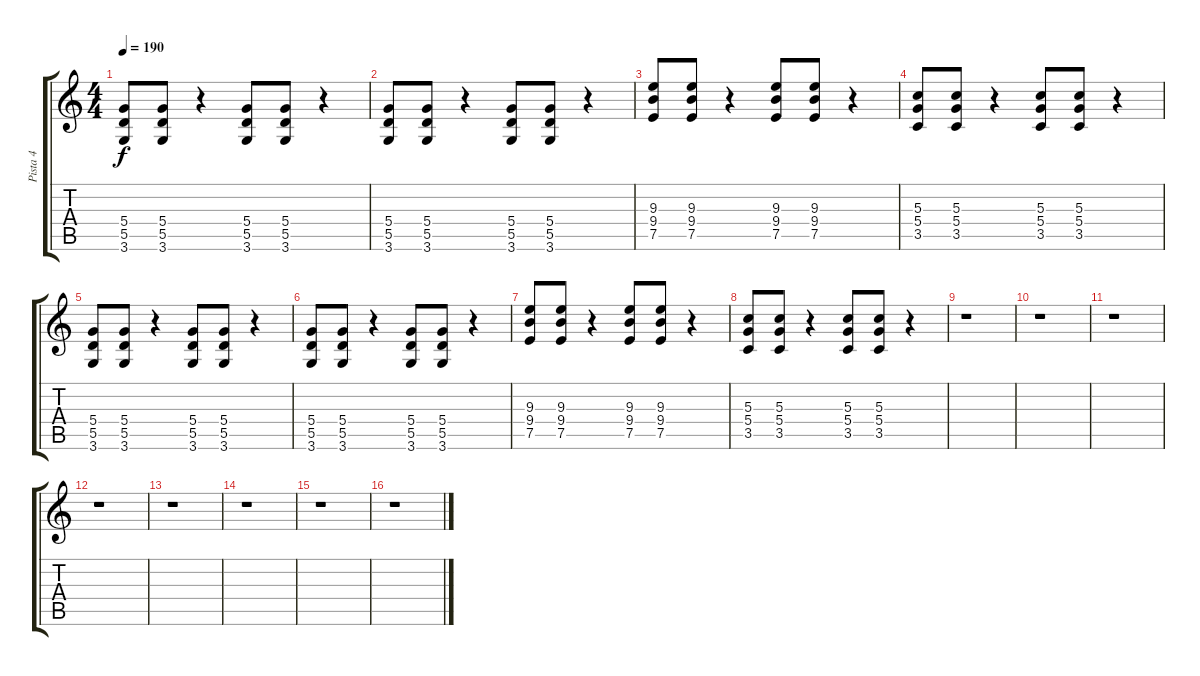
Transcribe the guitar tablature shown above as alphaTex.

\track ("Pista 4" "Pista 4") {instrument electricguitarmuted}
\staff {score tabs}
\tuning (E4 B3 G3 D3 A2 E2) {hide}
\ts (4 4)
\tempo 190
\clef g2
\ks c
(5.4 5.5 3.6).8{dy f} (5.4 5.5 3.6).8 r.4 (5.4 5.5 3.6).8 (5.4 5.5 3.6).8 r.4 |
(5.4 5.5 3.6).8 (5.4 5.5 3.6).8 r.4 (5.4 5.5 3.6).8 (5.4 5.5 3.6).8 r.4 |
(9.3 9.4 7.5).8 (9.3 9.4 7.5).8 r.4 (9.3 9.4 7.5).8 (9.3 9.4 7.5).8 r.4 |
(5.3 5.4 3.5).8 (5.3 5.4 3.5).8 r.4 (5.3 5.4 3.5).8 (5.3 5.4 3.5).8 r.4 |
(5.4 5.5 3.6).8 (5.4 5.5 3.6).8 r.4 (5.4 5.5 3.6).8 (5.4 5.5 3.6).8 r.4 |
(5.4 5.5 3.6).8 (5.4 5.5 3.6).8 r.4 (5.4 5.5 3.6).8 (5.4 5.5 3.6).8 r.4 |
(9.3 9.4 7.5).8 (9.3 9.4 7.5).8 r.4 (9.3 9.4 7.5).8 (9.3 9.4 7.5).8 r.4 |
(5.3 5.4 3.5).8 (5.3 5.4 3.5).8 r.4 (5.3 5.4 3.5).8 (5.3 5.4 3.5).8 r.4 |
r.1 |
r.1 |
r.1 |
r.1 |
r.1 |
r.1 |
r.1 |
r.1
